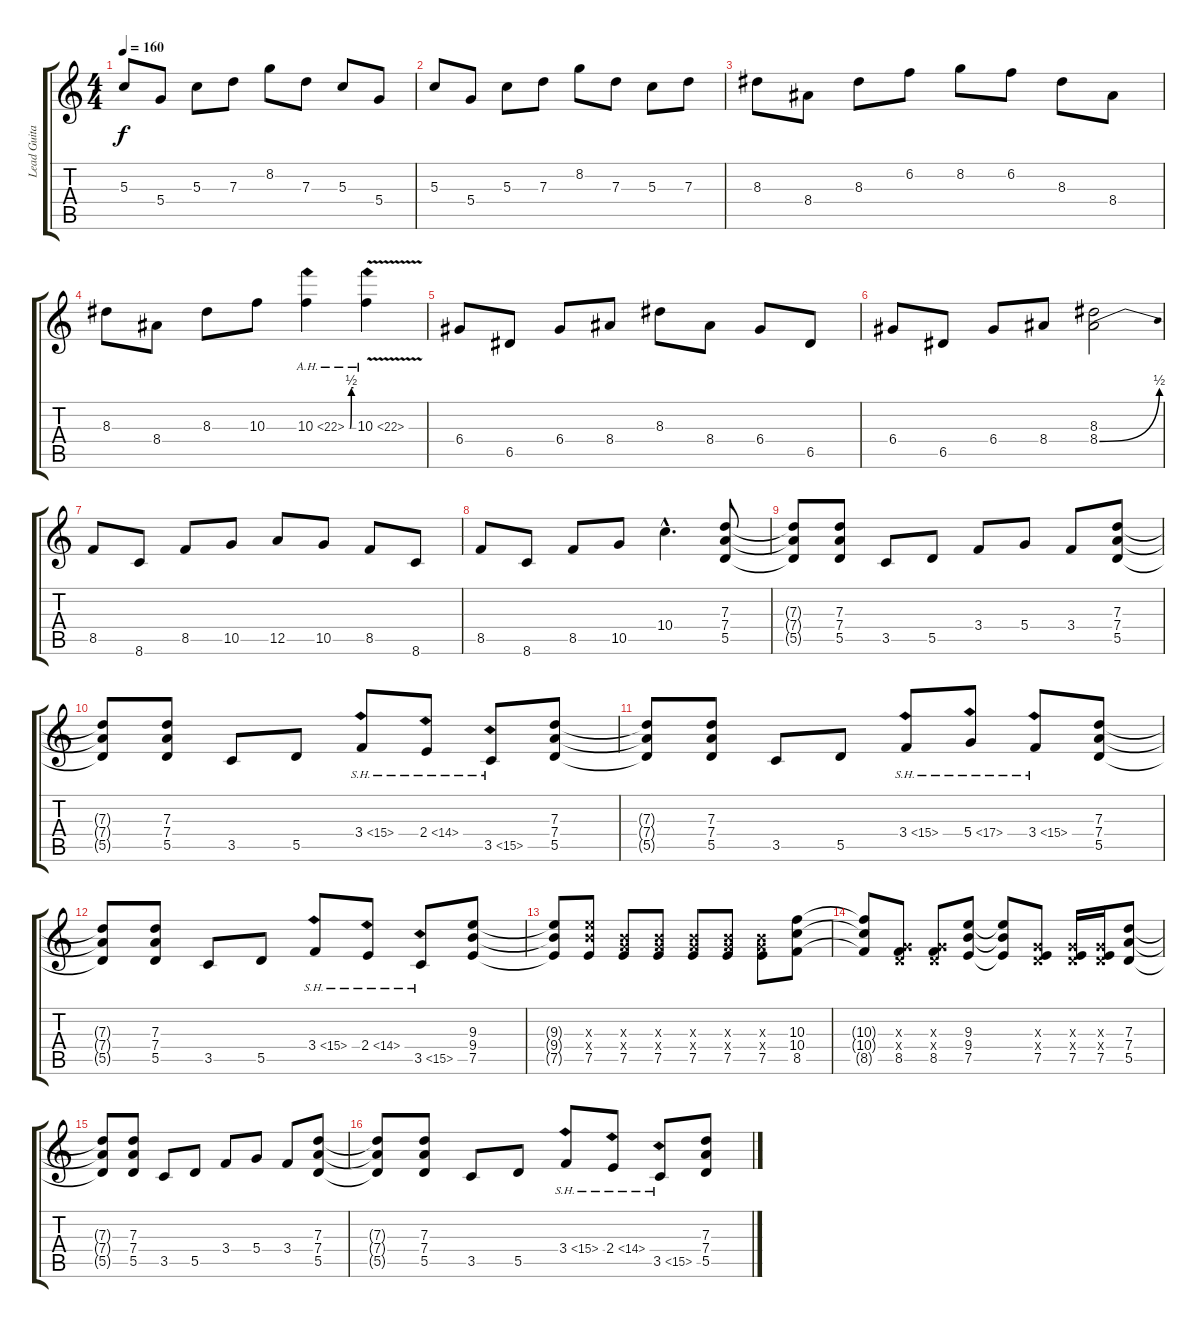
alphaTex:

\track ("Lead Guitar" "Lead Guita") {instrument distortionguitar}
\staff {score tabs}
\tuning (E4 B3 G3 D3 A2 E2) {hide}
\ts (4 4)
\tempo 160
\clef g2
\ks c
5.3.8{dy f} 5.4.8 5.3.8 7.3.8 8.2.8 7.3.8 5.3.8 5.4.8 |
5.3.8 5.4.8 5.3.8 7.3.8 8.2.8 7.3.8 5.3.8 7.3.8 |
8.3.8 8.4.8 8.3.8 6.2.8 8.2.8 6.2.8 8.3.8 8.4.8 |
8.3.8 8.4.8 8.3.8 10.3.8 10.3{be (custom 0 0 15 0 30 2 60 2) ah 12}.4 10.3{ah 12 v}.4 |
6.4.8 6.5.8 6.4.8 8.4.8 8.3.8 8.4.8 6.4.8 6.5.8 |
6.4.8 6.5.8 6.4.8 8.4.8 (8.3 8.4{be (bend 0 0 60 2)}).2 |
8.5.8 8.6.8 8.5.8 10.5.8 12.5.8 10.5.8 8.5.8 8.6.8 |
8.5.8 8.6.8 8.5.8 10.5.8 10.4{hac}.4{d} (7.3 7.4 5.5).8 |
(7.3{t} 7.4{t} 5.5{t}).8 (7.3 7.4 5.5).8 3.5.8 5.5.8 3.4.8 5.4.8 3.4.8 (7.3 7.4 5.5).8 |
(7.3{t} 7.4{t} 5.5{t}).8 (7.3 7.4 5.5).8 3.5.8 5.5.8 3.4{sh 12}.8 2.4{sh 12}.8 3.5{sh 12}.8 (7.3 7.4 5.5).8 |
(7.3{t} 7.4{t} 5.5{t}).8 (7.3 7.4 5.5).8 3.5.8 5.5.8 3.4{sh 12}.8 5.4{sh 12}.8 3.4{sh 12}.8 (7.3 7.4 5.5).8 |
(7.3{t} 7.4{t} 5.5{t}).8 (7.3 7.4 5.5).8 3.5.8 5.5.8 3.4{sh 12}.8 2.4{sh 12}.8 3.5{sh 12}.8 (9.3 9.4 7.5).8 |
(9.3{t} 9.4{t} 7.5{t}).8 (9.3{x} 9.4{x} 7.5).8 (0.3{x} 9.4{x} 7.5).8 (0.3{x} 9.4{x} 7.5).8 (0.3{x} 9.4{x} 7.5).8 (0.3{x} 9.4{x} 7.5).8 (0.3{x} 9.4{x} 7.5).8 (10.3 10.4 8.5).8 |
(10.3{t} 10.4{t} 8.5{t}).8 (0.3{x} 0.4{x} 8.5).8 (0.3{x} 0.4{x} 8.5).8 (9.3 9.4 7.5).8 (9.3{t} 9.4{t} 7.5{t}).8 (0.3{x} 0.4{x} 7.5).8 (0.3{x} 0.4{x} 7.5).16 (0.3{x} 0.4{x} 7.5).16 (7.3 7.4 5.5).8 |
(7.3{t} 7.4{t} 5.5{t}).8 (7.3 7.4 5.5).8 3.5.8 5.5.8 3.4.8 5.4.8 3.4.8 (7.3 7.4 5.5).8 |
(7.3{t} 7.4{t} 5.5{t}).8 (7.3 7.4 5.5).8 3.5.8 5.5.8 3.4{sh 12}.8 2.4{sh 12}.8 3.5{sh 12}.8 (7.3 7.4 5.5).8
